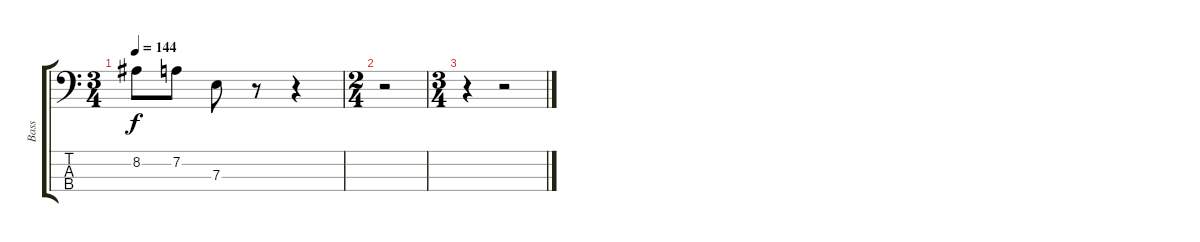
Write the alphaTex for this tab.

\track ("Bass" "Bass") {instrument fretlessbass}
\staff {score tabs}
\tuning (G2 D2 A1 E1) {hide}
\ts (3 4)
\tempo 144
\clef f4
\ks c
8.2.8{dy f} 7.2.8 7.3.8 r.8 r.4 |
\ts (2 4)
r.2 |
\ts (3 4)
r.4 r.2
